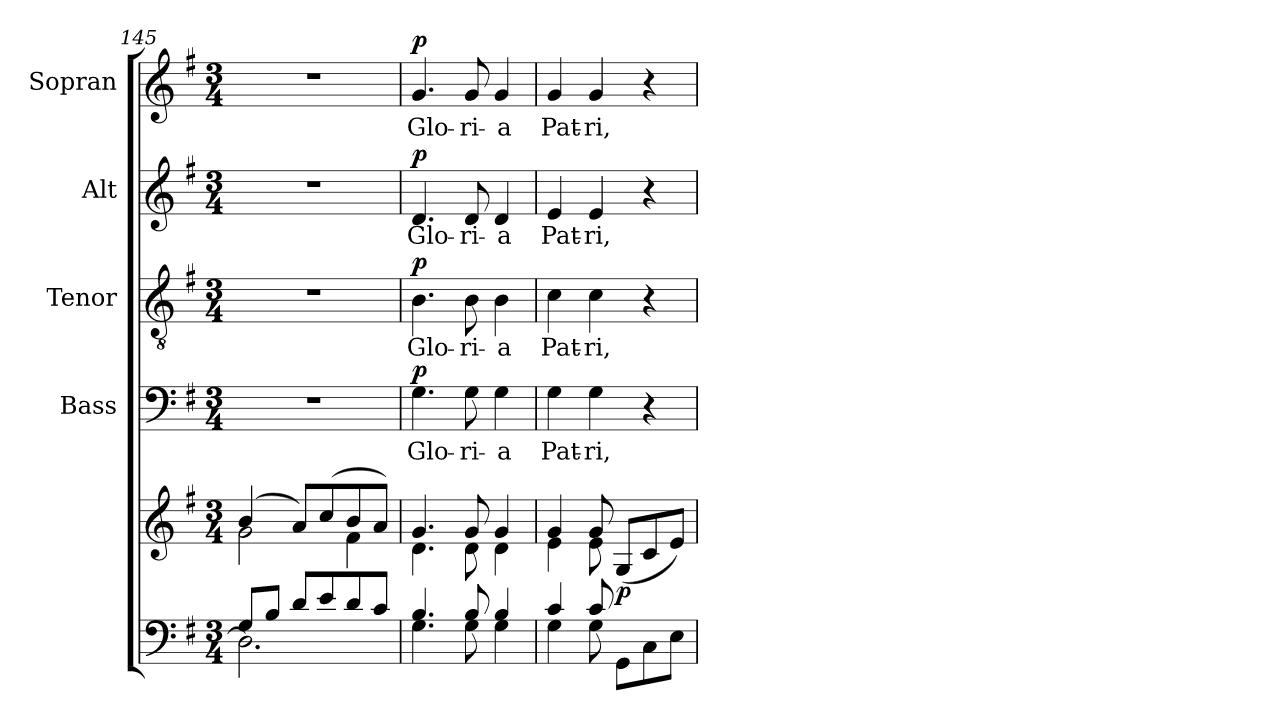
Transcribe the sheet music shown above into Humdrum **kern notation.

**kern	**kern	**dynam	**kern	**text	**dynam	**kern	**text	**dynam	**kern	**text	**dynam	**kern	**text	**dynam
*part5	*part5	*part5	*part4	*part4	*part4	*part3	*part3	*part3	*part2	*part2	*part2	*part1	*part1	*part1
*staff6	*staff5	*staff5/6	*staff4	*staff4	*staff4	*staff3	*staff3	*staff3	*staff2	*staff2	*staff2	*staff1	*staff1	*staff1
*	*	*	*I"Bass	*	*	*I"Tenor	*	*	*I"Alt	*	*	*I"Sopran	*	*
*	*	*	*I'B	*	*	*I'T	*	*	*I'A	*	*	*I'S	*	*
*clefF4	*clefG2	*	*clefF4	*	*	*clefGv2	*	*	*clefG2	*	*	*clefG2	*	*
*k[f#]	*k[f#]	*	*k[f#]	*	*	*k[f#]	*	*	*k[f#]	*	*	*k[f#]	*	*
*G:	*G:	*	*G:	*	*	*G:	*	*	*G:	*	*	*G:	*	*
*M3/4	*M3/4	*	*M3/4	*	*	*M3/4	*	*	*M3/4	*	*	*M3/4	*	*
=145	=145	=145	=145	=145	=145	=145	=145	=145	=145	=145	=145	=145	=145	=145
*^	*^	*	*	*	*	*	*	*	*	*	*	*	*	*
8G/L	2.D\]	(4b/	2g\	.	2.r	.	.	2.r	.	.	2.r	.	.	2.r	.	.
8B/J	.	.	.	.	.	.	.	.	.	.	.	.	.	.	.	.
8d/L	.	8a/L)	.	.	.	.	.	.	.	.	.	.	.	.	.	.
8e/	.	(>8cc/	.	.	.	.	.	.	.	.	.	.	.	.	.	.
8d/	.	8b/	4f#\	.	.	.	.	.	.	.	.	.	.	.	.	.
8c/J	.	8a/J)	.	.	.	.	.	.	.	.	.	.	.	.	.	.
=146	=146	=146	=146	=146	=146	=146	=146	=146	=146	=146	=146	=146	=146	=146	=146	=146
!	!	!	!	!	!	!LO:LY:b	!LO:DY:a	!	!LO:LY:b	!LO:DY:a	!	!LO:LY:b	!LO:DY:a	!	!LO:LY:b	!LO:DY:a
4.B/	4.G\	4.g/	4.d\	.	4.G\	Glo-	p	4.B\	Glo-	p	4.d/	Glo-	p	4.g/	Glo-	p
!	!	!	!	!	!	!LO:LY:b	!	!	!LO:LY:b	!	!	!LO:LY:b	!	!	!LO:LY:b	!
8B/	8G\	8g/	8d\	.	8G\	-ri-	.	8B\	-ri-	.	8d/	-ri-	.	8g/	-ri-	.
!	!	!	!	!	!	!LO:LY:b	!	!	!LO:LY:b	!	!	!LO:LY:b	!	!	!LO:LY:b	!
4B/	4G\	4g/	4d\	.	4G\	-a	.	4B\	-a	.	4d/	-a	.	4g/	-a	.
!!LO:LB:g=z
=147	=147	=147	=147	=147	=147	=147	=147	=147	=147	=147	=147	=147	=147	=147	=147	=147
!	!	!	!	!	!	!LO:LY:b	!	!	!LO:LY:b	!	!	!LO:LY:b	!	!	!LO:LY:b	!
4c/	4G\	4g/	4e\	.	4G\	Pat-	.	4c\	Pat-	.	4e/	Pat-	.	4g/	Pat-	.
!	!	!	!	!	!	!LO:LY:b	!	!	!LO:LY:b	!	!	!LO:LY:b	!	!	!LO:LY:b	!
8c/	8G\	8g/	8e\	.	4G\	-ri,	.	4c\	-ri,	.	4e/	-ri,	.	4g/	-ri,	.
!	!	!	!	!LO:DY:b	!	!	!	!	!	!	!	!	!	!	!	!
4.ryy	8GG\L	(<8G/L	4.ryy	p	.	.	.	.	.	.	.	.	.	.	.	.
.	8C\	8c/	.	.	4r	.	.	4r	.	.	4r	.	.	4r	.	.
.	8E\J	8e/J)	.	.	.	.	.	.	.	.	.	.	.	.	.	.
*v	*v	*	*	*	*	*	*	*	*	*	*	*	*	*	*	*
*	*v	*v	*	*	*	*	*	*	*	*	*	*	*	*	*
=	=	=	=	=	=	=	=	=	=	=	=	=	=	=
*-	*-	*-	*-	*-	*-	*-	*-	*-	*-	*-	*-	*-	*-	*-
